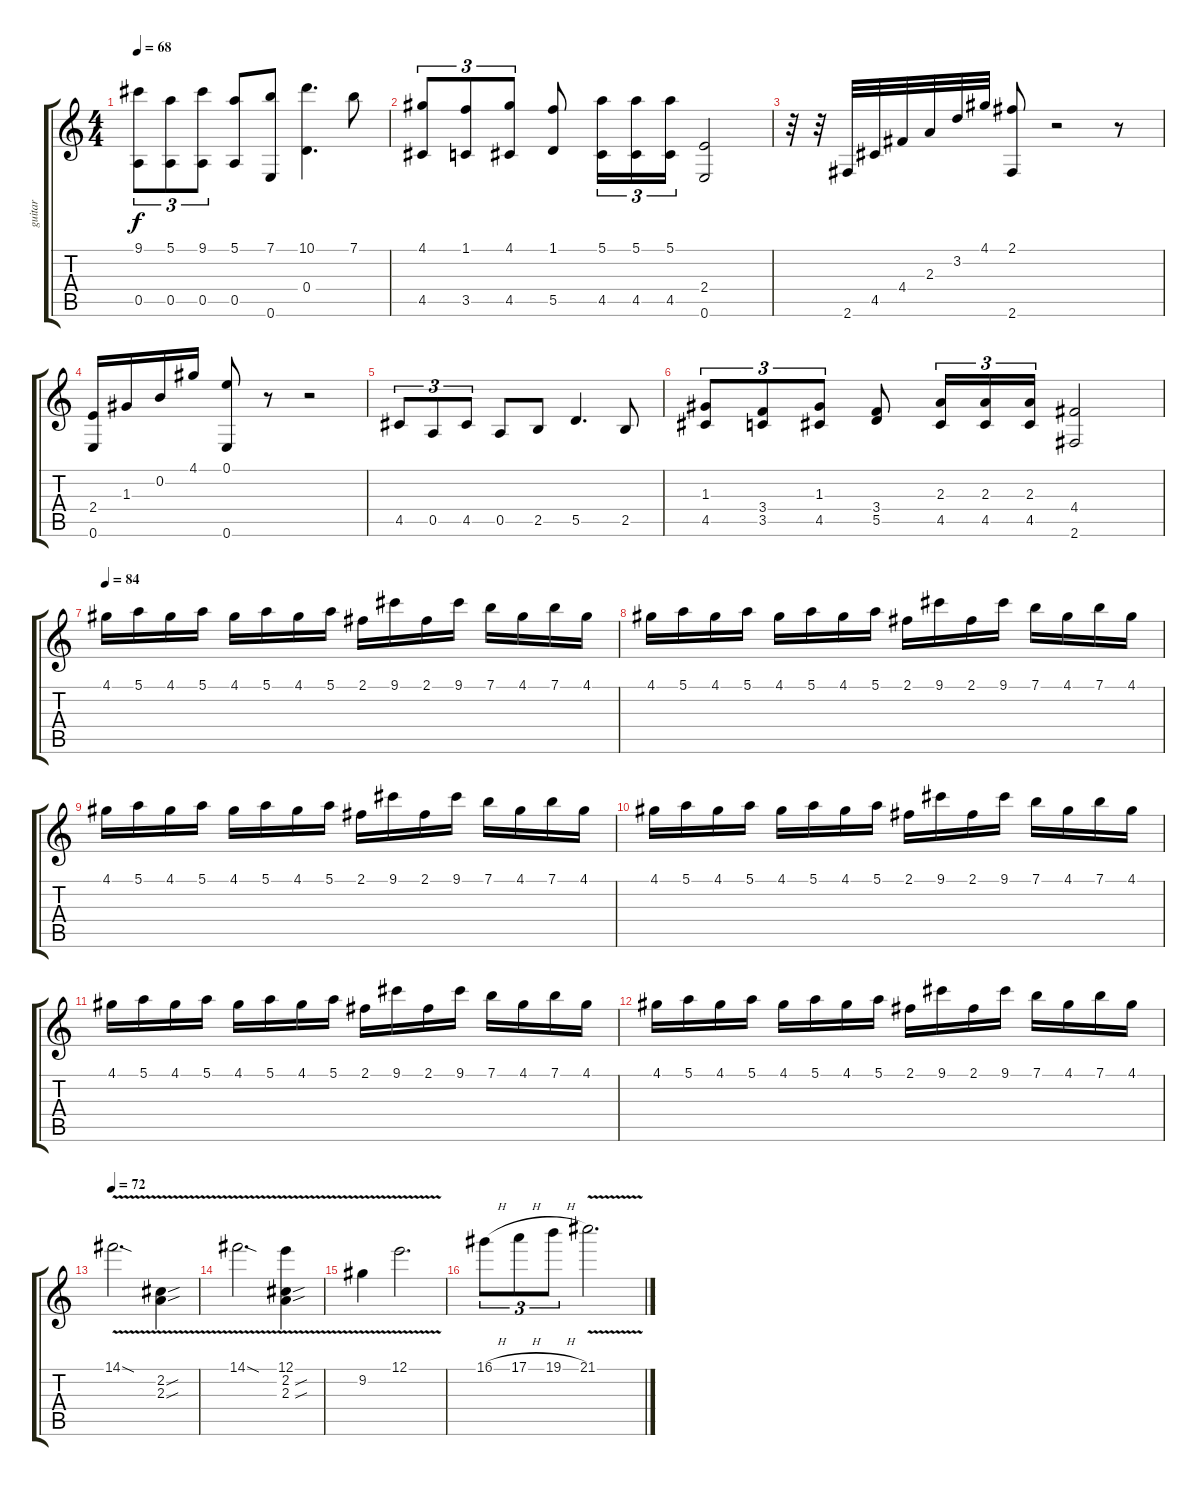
\track ("guitar" "guitar") {instrument electricguitarjazz}
\staff {score tabs}
\tuning (E4 B3 G3 D3 A2 E2) {hide}
\ts (4 4)
\tempo 68
\clef g2
\ks c
(9.1 0.5).8{tu (3 2) dy f} (5.1 0.5).8{tu (3 2)} (9.1 0.5).8{tu (3 2)} (5.1 0.5).8 (7.1 0.6).8 (10.1 0.4).4{d} 7.1.8 |
(4.1 4.5).8{tu (3 2)} (1.1 3.5).8{tu (3 2)} (4.1 4.5).8{tu (3 2)} (1.1 5.5).8 (5.1 4.5).16{tu (3 2)} (5.1 4.5).16{tu (3 2)} (5.1 4.5).16{tu (3 2)} (2.4 0.6).2 |
r.32 r.32 2.6.32 4.5.32 4.4.32 2.3.32 3.2.32 4.1.32 (2.1 2.6).8 r.2 r.8 |
(2.4 0.6).16 1.3.16 0.2.16 4.1.16 (0.1 0.6).8 r.8 r.2 |
4.5.8{tu (3 2)} 0.5.8{tu (3 2)} 4.5.8{tu (3 2)} 0.5.8 2.5.8 5.5.4{d} 2.5.8 |
(1.3 4.5).8{tu (3 2)} (3.4 3.5).8{tu (3 2)} (1.3 4.5).8{tu (3 2)} (3.4 5.5).8 (2.3 4.5).16{tu (3 2)} (2.3 4.5).16{tu (3 2)} (2.3 4.5).16{tu (3 2)} (4.4 2.6).2 |
\tempo 84
4.1.16 5.1.16 4.1.16 5.1.16 4.1.16 5.1.16 4.1.16 5.1.16 2.1.16 9.1.16 2.1.16 9.1.16 7.1.16 4.1.16 7.1.16 4.1.16 |
4.1.16 5.1.16 4.1.16 5.1.16 4.1.16 5.1.16 4.1.16 5.1.16 2.1.16 9.1.16 2.1.16 9.1.16 7.1.16 4.1.16 7.1.16 4.1.16 |
4.1.16 5.1.16 4.1.16 5.1.16 4.1.16 5.1.16 4.1.16 5.1.16 2.1.16 9.1.16 2.1.16 9.1.16 7.1.16 4.1.16 7.1.16 4.1.16 |
4.1.16 5.1.16 4.1.16 5.1.16 4.1.16 5.1.16 4.1.16 5.1.16 2.1.16 9.1.16 2.1.16 9.1.16 7.1.16 4.1.16 7.1.16 4.1.16 |
4.1.16 5.1.16 4.1.16 5.1.16 4.1.16 5.1.16 4.1.16 5.1.16 2.1.16 9.1.16 2.1.16 9.1.16 7.1.16 4.1.16 7.1.16 4.1.16 |
4.1.16 5.1.16 4.1.16 5.1.16 4.1.16 5.1.16 4.1.16 5.1.16 2.1.16 9.1.16 2.1.16 9.1.16 7.1.16 4.1.16 7.1.16 4.1.16 |
\tempo 72
14.1{v sod}.2{d} (2.2{v sou} 2.3{v sou}).4 |
14.1{v sod}.2{d} (12.1 2.2{v sou} 2.3{v sou}).4 |
9.2{v}.4 12.1{v}.2{d} |
16.1{h}.8{tu (3 2)} 17.1{h}.8{tu (3 2)} 19.1{h}.8{tu (3 2)} 21.1{v}.2{d}
